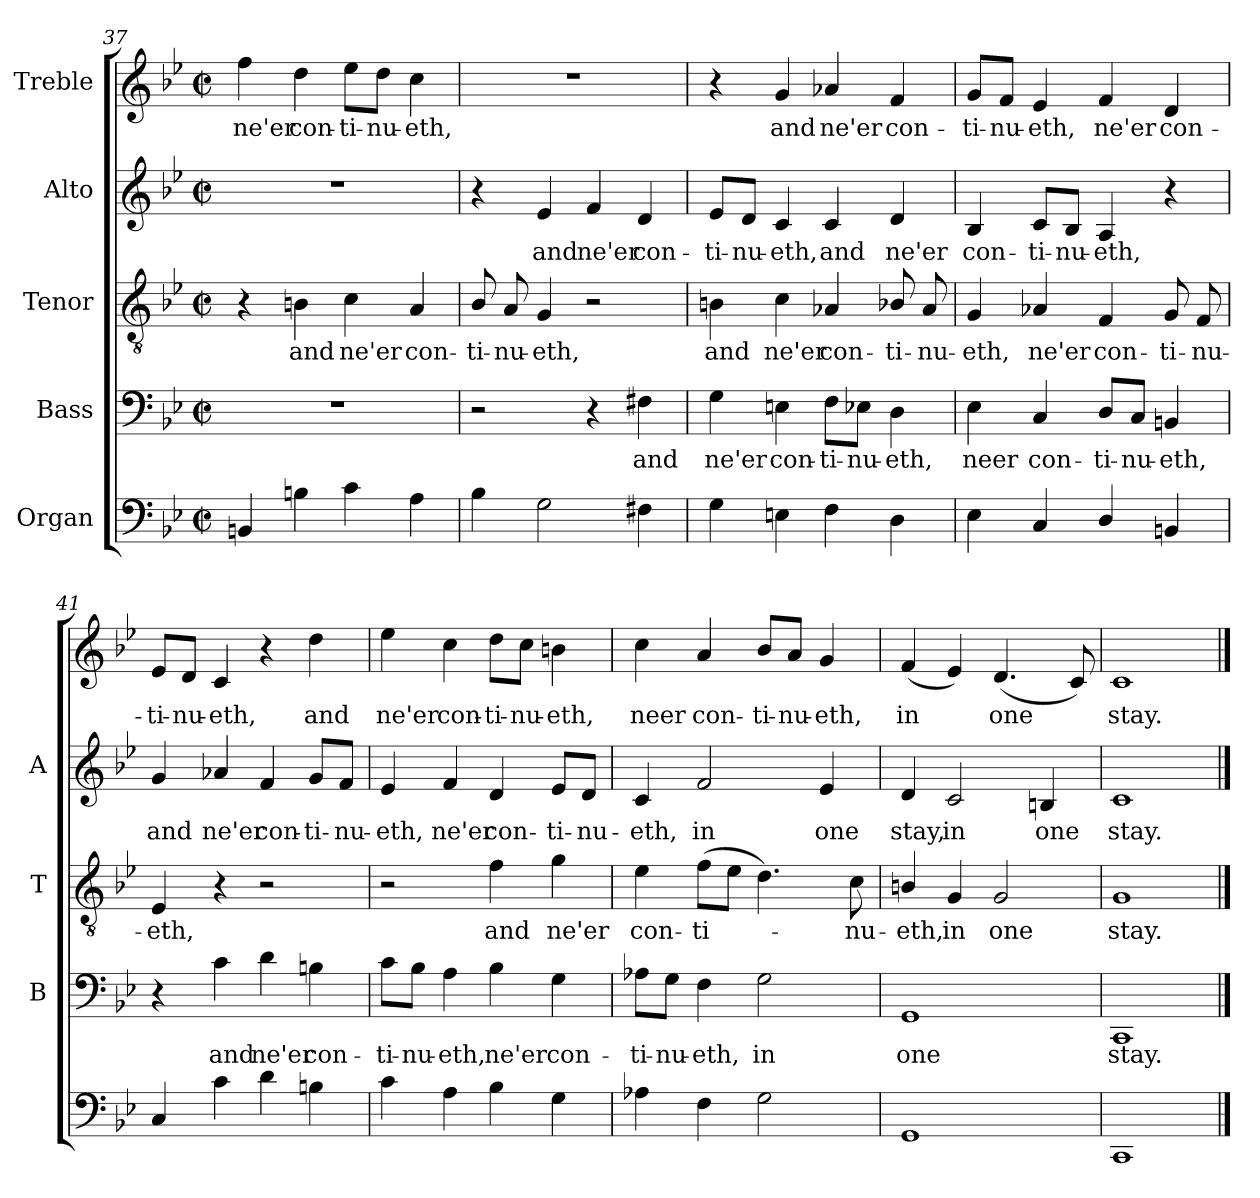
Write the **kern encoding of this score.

**kern	**kern	**text	**kern	**text	**kern	**text	**kern	**text
*part5	*part4	*part4	*part3	*part3	*part2	*part2	*part1	*part1
*staff5	*staff4	*staff4	*staff3	*staff3	*staff2	*staff2	*staff1	*staff1
*I"Organ	*I"Bass	*	*I"Tenor	*	*I"Alto	*	*I"Treble	*
*	*I'B	*	*I'T	*	*I'A	*	*	*
*clefF4	*clefF4	*	*clefGv2	*	*clefG2	*	*clefG2	*
*k[b-e-]	*k[b-e-]	*	*k[b-e-]	*	*k[b-e-]	*	*k[b-e-]	*
*B-:	*B-:	*	*B-:	*	*B-:	*	*B-:	*
*M2/2	*M2/2	*	*M2/2	*	*M2/2	*	*M2/2	*
*met(c|)	*met(c|)	*	*met(c|)	*	*met(c|)	*	*met(c|)	*
=37	=37	=37	=37	=37	=37	=37	=37	=37
!	!	!	!	!	!	!	!	!LO:LY:b
4BBn/	1r	.	4r	.	1r	.	4ff\	ne'er
!	!	!	!	!LO:LY:b	!	!	!	!LO:LY:b
4Bn\	.	.	4Bn\	and	.	.	4dd\	con-
!	!	!	!	!LO:LY:b	!	!	!	!LO:LY:b
4c\	.	.	4c\	ne'er	.	.	8ee-\L	-ti-
!	!	!	!	!	!	!	!	!LO:LY:b
.	.	.	.	.	.	.	8dd\J	-nu-
!	!	!	!	!LO:LY:b	!	!	!	!LO:LY:b
4A\	.	.	4A/	con-	.	.	4cc\	-eth,
=38	=38	=38	=38	=38	=38	=38	=38	=38
!	!	!	!	!LO:LY:b	!	!	!	!
4B-\	2r	.	8B-/	-ti-	4r	.	1r	.
!	!	!	!	!LO:LY:b	!	!	!	!
.	.	.	8A/	-nu-	.	.	.	.
!	!	!	!	!LO:LY:b	!	!LO:LY:b	!	!
2G\	.	.	4G/	-eth,	4e-/	and	.	.
!	!	!	!	!	!	!LO:LY:b	!	!
.	4r	.	2r	.	4f/	ne'er	.	.
!	!	!LO:LY:b	!	!	!	!LO:LY:b	!	!
4F#X\	4F#X\	and	.	.	4d/	con-	.	.
!!LO:PB:g=z
=39	=39	=39	=39	=39	=39	=39	=39	=39
!	!	!LO:LY:b	!	!LO:LY:b	!	!LO:LY:b	!	!
4G\	4G\	ne'er	4Bn\	and	8e-/L	-ti-	4r	.
!	!	!	!	!	!	!LO:LY:b	!	!
.	.	.	.	.	8d/J	-nu-	.	.
!	!	!LO:LY:b	!	!LO:LY:b	!	!LO:LY:b	!	!LO:LY:b
4En\	4En\	con-	4c\	ne'er	4c/	-eth,	4g/	and
!	!	!LO:LY:b	!	!LO:LY:b	!	!LO:LY:b	!	!LO:LY:b
4F\	8F\L	-ti-	4A-X/	con-	4c/	and	4a-X/	ne'er
!	!	!LO:LY:b	!	!	!	!	!	!
.	8E-X\J	-nu-	.	.	.	.	.	.
!	!	!LO:LY:b	!	!LO:LY:b	!	!LO:LY:b	!	!LO:LY:b
4D\	4D\	-eth,	8B-X/	-ti-	4d/	ne'er	4f/	con-
!	!	!	!	!LO:LY:b	!	!	!	!
.	.	.	8A-/	-nu-	.	.	.	.
=40	=40	=40	=40	=40	=40	=40	=40	=40
!	!	!LO:LY:b	!	!LO:LY:b	!	!LO:LY:b	!	!LO:LY:b
4E-\	4E-\	neer	4G/	-eth,	4B-/	con-	8g/L	-ti-
!	!	!	!	!	!	!	!	!LO:LY:b
.	.	.	.	.	.	.	8f/J	-nu-
!	!	!LO:LY:b	!	!LO:LY:b	!	!LO:LY:b	!	!LO:LY:b
4C/	4C/	con-	4A-X/	ne'er	8c/L	-ti-	4e-/	-eth,
!	!	!	!	!	!	!LO:LY:b	!	!
.	.	.	.	.	8B-/J	-nu-	.	.
!	!	!LO:LY:b	!	!LO:LY:b	!	!LO:LY:b	!	!LO:LY:b
4D/	8D/L	-ti-	4F/	con-	4A/	-eth,	4f/	ne'er
!	!	!LO:LY:b	!	!	!	!	!	!
.	8C/J	-nu-	.	.	.	.	.	.
!	!	!LO:LY:b	!	!LO:LY:b	!	!	!	!LO:LY:b
4BBn/	4BBn/	-eth,	8G/	-ti-	4r	.	4d/	con-
!	!	!	!	!LO:LY:b	!	!	!	!
.	.	.	8F/	-nu-	.	.	.	.
=41	=41	=41	=41	=41	=41	=41	=41	=41
!	!	!	!	!LO:LY:b	!	!LO:LY:b	!	!LO:LY:b
4C/	4r	.	4E-/	-eth,	4g/	and	8e-/L	-ti-
!	!	!	!	!	!	!	!	!LO:LY:b
.	.	.	.	.	.	.	8d/J	-nu-
!	!	!LO:LY:b	!	!	!	!LO:LY:b	!	!LO:LY:b
4c\	4c\	and	4r	.	4a-X/	ne'er	4c/	-eth,
!	!	!LO:LY:b	!	!	!	!LO:LY:b	!	!
4d\	4d\	ne'er	2r	.	4f/	con-	4r	.
!	!	!LO:LY:b	!	!	!	!LO:LY:b	!	!LO:LY:b
4Bn\	4Bn\	con-	.	.	8g/L	-ti-	4dd\	and
!	!	!	!	!	!	!LO:LY:b	!	!
.	.	.	.	.	8f/J	-nu-	.	.
!!LO:LB:g=z
=42	=42	=42	=42	=42	=42	=42	=42	=42
!	!	!LO:LY:b	!	!	!	!LO:LY:b	!	!LO:LY:b
4c\	8c\L	-ti-	2r	.	4e-/	-eth,	4ee-\	ne'er
!	!	!LO:LY:b	!	!	!	!	!	!
.	8B-\J	-nu-	.	.	.	.	.	.
!	!	!LO:LY:b	!	!	!	!LO:LY:b	!	!LO:LY:b
4A\	4A\	-eth,	.	.	4f/	ne'er	4cc\	con-
!	!	!LO:LY:b	!	!LO:LY:b	!	!LO:LY:b	!	!LO:LY:b
4B-\	4B-\	ne'er	4f\	and	4d/	con-	8dd\L	-ti-
!	!	!	!	!	!	!	!	!LO:LY:b
.	.	.	.	.	.	.	8cc\J	-nu-
!	!	!LO:LY:b	!	!LO:LY:b	!	!LO:LY:b	!	!LO:LY:b
4G\	4G\	con-	4g\	ne'er	8e-/L	-ti-	4bn\	-eth,
!	!	!	!	!	!	!LO:LY:b	!	!
.	.	.	.	.	8d/J	-nu-	.	.
=43	=43	=43	=43	=43	=43	=43	=43	=43
!	!	!LO:LY:b	!	!LO:LY:b	!	!LO:LY:b	!	!LO:LY:b
4A-X\	8A-X\L	-ti-	4e-\	con-	4c/	-eth,	4cc\	neer
!	!	!LO:LY:b	!	!	!	!	!	!
.	8G\J	-nu-	.	.	.	.	.	.
!	!	!LO:LY:b	!	!LO:LY:b	!	!LO:LY:b	!	!LO:LY:b
4F\	4F\	-eth,	(>8f\L	-ti-	2f/	in	4a/	con-
.	.	.	8e-\J	.	.	.	.	.
!	!	!LO:LY:b	!	!	!	!	!	!LO:LY:b
2G\	2G\	in	4.d\)	.	.	.	8b-/L	-ti-
!	!	!	!	!	!	!	!	!LO:LY:b
.	.	.	.	.	.	.	8a/J	-nu-
!	!	!	!	!	!	!LO:LY:b	!	!LO:LY:b
.	.	.	.	.	4e-/	one	4g/	-eth,
!	!	!	!	!LO:LY:b	!	!	!	!
.	.	.	8c\	nu-	.	.	.	.
=44	=44	=44	=44	=44	=44	=44	=44	=44
!	!	!LO:LY:b	!	!LO:LY:b	!	!LO:LY:b	!	!LO:LY:b
1GG	1GG	one	4Bn/	-eth,	4d/	stay,	(<4f/	in
!	!	!	!	!LO:LY:b	!	!LO:LY:b	!	!
.	.	.	4G/	in	2c/	in	4e-/)	.
!	!	!	!	!LO:LY:b	!	!	!	!LO:LY:b
.	.	.	2G/	one	.	.	(<4.d/	one
!	!	!	!	!	!	!LO:LY:b	!	!
.	.	.	.	.	4Bn/	one	.	.
.	.	.	.	.	.	.	8c/)	.
=45	=45	=45	=45	=45	=45	=45	=45	=45
!	!	!LO:LY:b	!	!LO:LY:b	!	!LO:LY:b	!	!LO:LY:b
1CC	1CC	stay.	1G	stay.	1c	stay.	1c	stay.
==	==	==	==	==	==	==	==	==
*-	*-	*-	*-	*-	*-	*-	*-	*-
